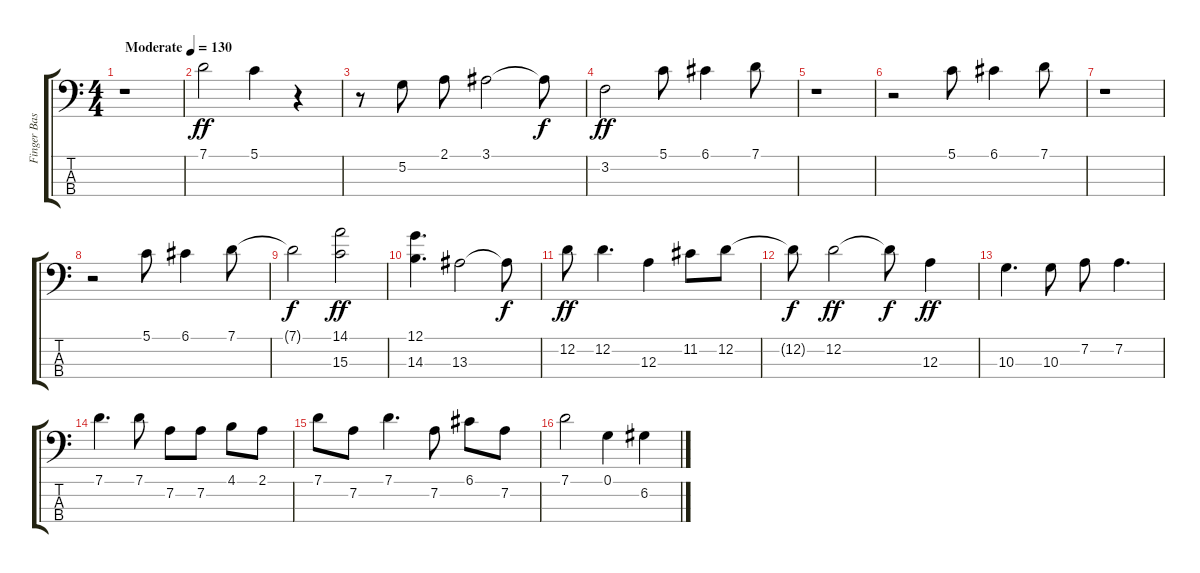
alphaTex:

\track ("Finger Bass" "Finger Bas") {solo instrument electricbassfinger}
\staff {score tabs}
\tuning (G2 D2 A1 E1) {hide}
\ts (4 4)
\tempo (130 "Moderate")
\clef f4
\ks c
r.1{dy ff instrument electricbassfinger} |
7.1.2 5.1.4 r.4 |
r.8 5.2.8 2.1.8 3.1.2 3.1{t}.8{dy f} |
3.2.2{dy ff} 5.1.8 6.1.4 7.1.8 |
r.1 |
r.2 5.1.8 6.1.4 7.1.8 |
r.1 |
r.2 5.1.8 6.1.4 7.1.8 |
7.1{t}.2{dy f} (14.1 15.3).2{dy ff} |
(12.1 14.3).4{d} 13.3.2 13.3{t}.8{dy f} |
12.2.8{dy ff} 12.2.4{d} 12.3.4 11.2.8 12.2.8 |
12.2{t}.8{dy f} 12.2.2{dy ff} 12.2{t}.8{dy f} 12.3.4{dy ff} |
10.3.4{d} 10.3.8 7.2.8 7.2.4{d} |
7.1.4{d} 7.1.8 7.2.8 7.2.8 4.1.8 2.1.8 |
7.1.8 7.2.8 7.1.4{d} 7.2.8 6.1.8 7.2.8 |
7.1.2 0.1.4 6.2.4
